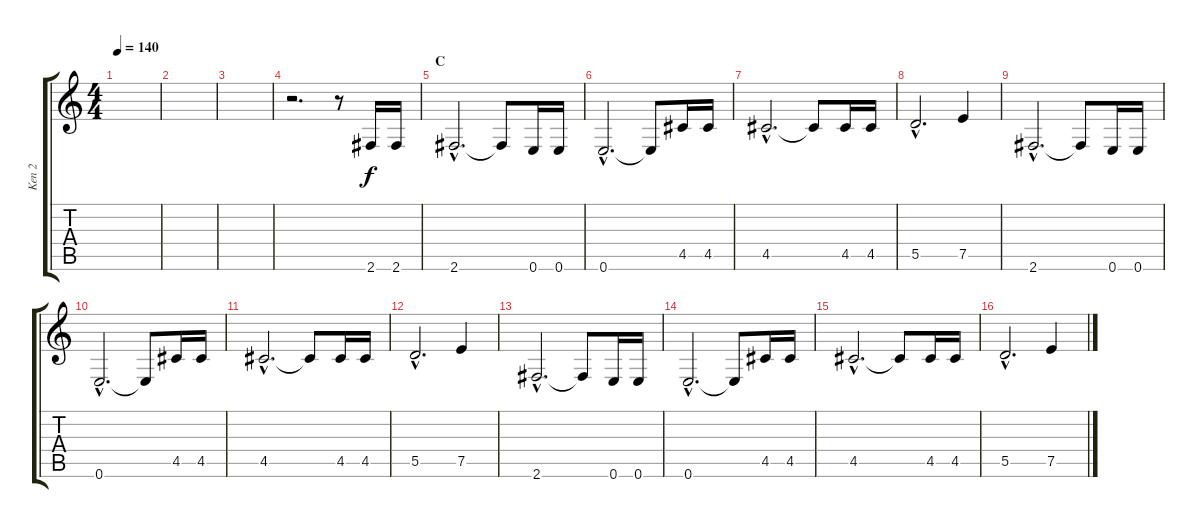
\track ("Ken 2" "Ken 2") {instrument distortionguitar}
\staff {score tabs}
\tuning (E4 B3 G3 D3 A2 E2) {hide}
\ts (4 4)
\tempo 140
\clef g2
\ks c
|
|
|
r.2{d} r.8 2.6.16{dy f volume 16 instrument distortionguitar} 2.6.16 |
\section ("" "C")
2.6{hac}.2{d} 2.6{t}.8 0.6.16 0.6.16 |
0.6{hac}.2{d} 0.6{t}.8 4.5.16 4.5.16 |
4.5{hac}.2{d} 4.5{t}.8 4.5.16 4.5.16 |
5.5{hac}.2{d} 7.5.4 |
2.6{hac}.2{d} 2.6{t}.8 0.6.16 0.6.16 |
0.6{hac}.2{d} 0.6{t}.8 4.5.16 4.5.16 |
4.5{hac}.2{d} 4.5{t}.8 4.5.16 4.5.16 |
5.5{hac}.2{d} 7.5.4 |
2.6{hac}.2{d} 2.6{t}.8 0.6.16 0.6.16 |
0.6{hac}.2{d} 0.6{t}.8 4.5.16 4.5.16 |
4.5{hac}.2{d} 4.5{t}.8 4.5.16 4.5.16 |
5.5{hac}.2{d} 7.5.4
